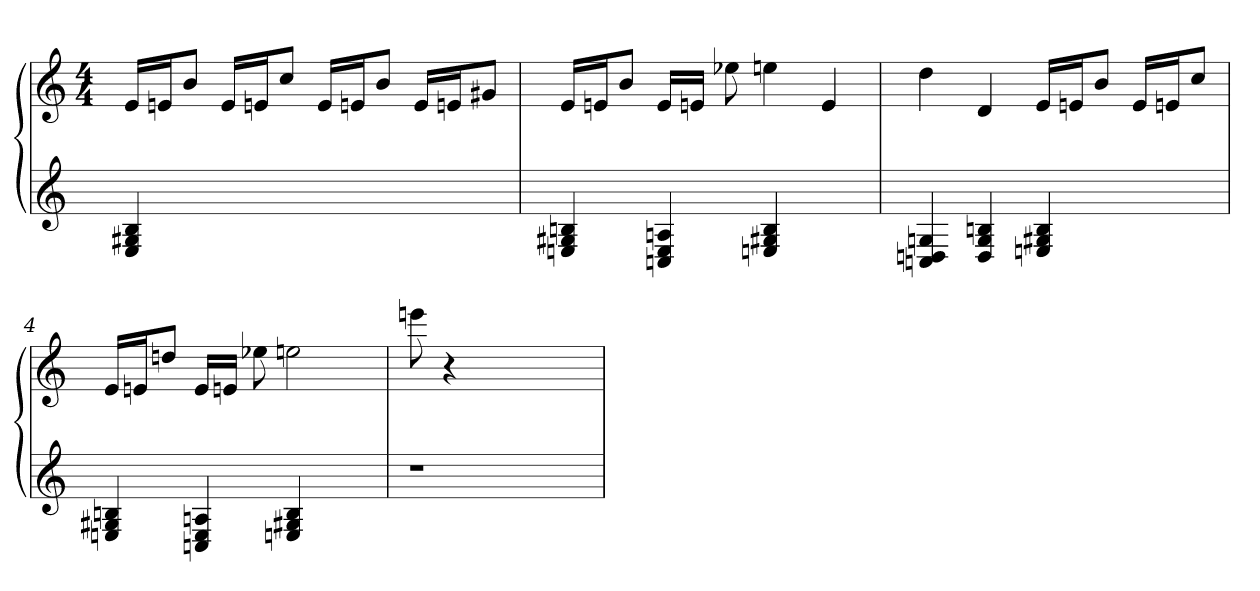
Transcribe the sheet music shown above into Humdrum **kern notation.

**kern	**kern
*part2	*part1
*staff2	*staff1
*	*M4/4
=1	=1
4E 4G#X 4B	16eLL
.	16enJ
.	8bJ
2.ryy	16eLL
.	16enJ
.	8ccJ
.	16eLL
.	16enJ
.	8bJ
.	16eLL
.	16enJ
.	8g#XJ
=2	=2
4En 4G#X 4Bn	16eLL
.	16enJ
.	8bJ
4An 4Cn 4E	16eLL
.	16enJJ
.	8ee-X
4En 4G#X 4B	4een
4ryy	4e
=3	=3
4Gn 4Cn 4Dn	4dd
4G 4Bn 4D	4d
4En 4G#X 4B	16eLL
.	16enJ
.	8bJ
4ryy	16eLL
.	16enJ
.	8ccJ
=4	=4
4En 4G#X 4Bn	16eLL
.	16enJ
.	8ddnJ
4An 4Cn 4E	16eLL
.	16enJJ
.	8ee-X
4En 4G#X 4B	2een
4ryy	.
=5	=5
1r	8eeen
.	4r
.	2ryy
.	8ryy
=	=
*-	*-
